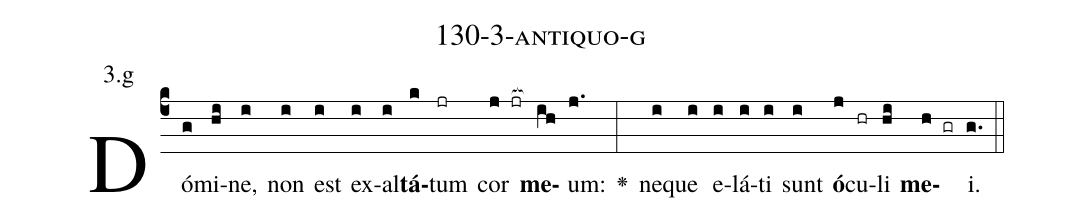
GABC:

name: 130-3-antiquo-g;
annotation: 3.g;
%%
(c4)Dó(g)mi(hi)ne,(i) non(i) est(i) ex(i)al(i)<b>tá</b>(k)tum(jr) cor(j jr[ocb:1{]) <b>me</b>(ih[ocb:0}])um:(j.) <v>\greheightstar</v>(:) ne(i)que(i) e(i)lá(i)ti(i) sunt(i) <b>ó</b>(j)cu(hr)li(hi) <b>me</b>(h gr)i.(g.) (::)


%E(i) u(i) o(j) u(hi) a(h) e.(g.) (::)
